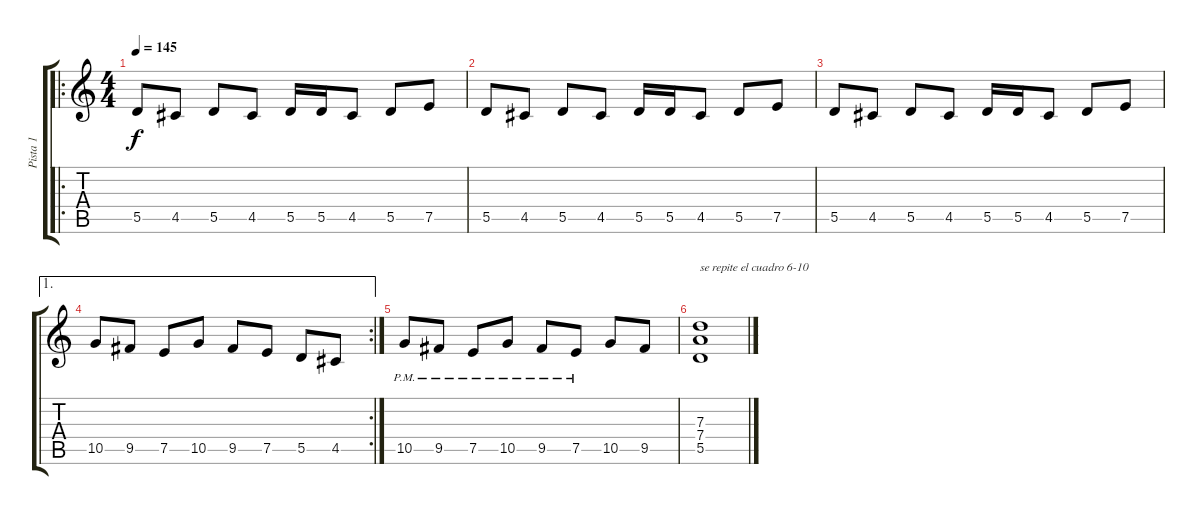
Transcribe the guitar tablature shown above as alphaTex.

\track ("Pista 1" "Pista 1") {instrument distortionguitar}
\staff {score tabs}
\tuning (E4 B3 G3 D3 A2 E2) {hide}
\ro
\ts (4 4)
\tempo 145
\clef g2
\ks c
5.5.8{dy f volume 14} 4.5.8 5.5.8 4.5.8 5.5.16 5.5.16 4.5.8 5.5.8 7.5.8 |
5.5.8 4.5.8 5.5.8 4.5.8 5.5.16 5.5.16 4.5.8 5.5.8 7.5.8 |
5.5.8 4.5.8 5.5.8 4.5.8 5.5.16 5.5.16 4.5.8 5.5.8 7.5.8 |
\ae 1
\rc 2
10.5.8 9.5.8 7.5.8 10.5.8 9.5.8 7.5.8 5.5.8 4.5.8 |
10.5{pm}.8 9.5{pm}.8 7.5{pm}.8 10.5{pm}.8 9.5{pm}.8 7.5{pm}.8 10.5.8 9.5.8 |
(7.3 7.4 5.5).1{txt "se repite el cuadro 6-10"}
